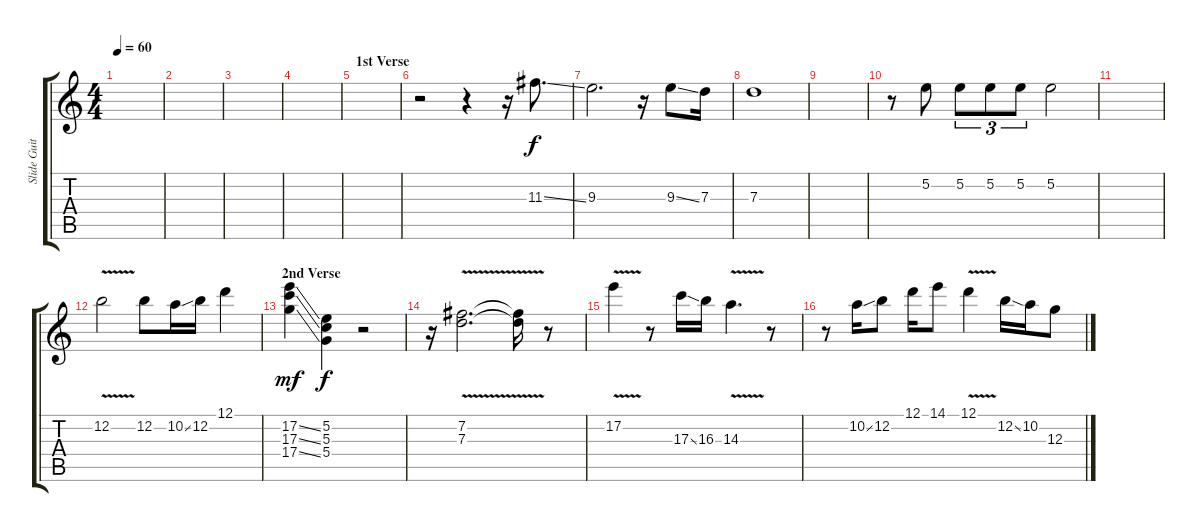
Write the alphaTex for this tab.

\track ("Slide Guitar in Open G" "Slide Guit") {instrument electricguitarjazz}
\staff {score tabs}
\tuning (D4 B3 G3 D3 G2 D2) {hide}
\ts (4 4)
\tempo 60
\clef g2
\ks c
|
|
|
|
\section ("" "1st Verse")
|
r.2 r.4 r.16{volume 7} 11.3{ss}.8{d} |
9.3.2{d volume 10} r.16 9.3{ss}.8 7.3.16 |
7.3.1 |
|
r.8{volume 8} 5.2.8 5.2.8{tu (3 2)} 5.2.8{tu (3 2)} 5.2.8{tu (3 2)} 5.2.2 |
|
12.2{v}.2 12.2.8 10.2{ss}.16 12.2.16 12.1.4 |
\section ("" "2nd Verse")
(17.2{ss} 17.3{ss} 17.4{ss}).4{dy mf} (5.2 5.3 5.4).4{dy f} r.2 |
r.16 (7.2{v} 7.3{v}).2{d} (7.2{t} 7.3{t}).16 r.8 |
17.2{v}.4 r.8 17.3{ss}.16 16.3.16 14.3{v}.4{d} r.8 |
r.8 10.2{ss}.16 12.2.8 12.1.16 14.1.8 12.1{v}.4 12.2{ss}.16 10.2.16 12.3.8
